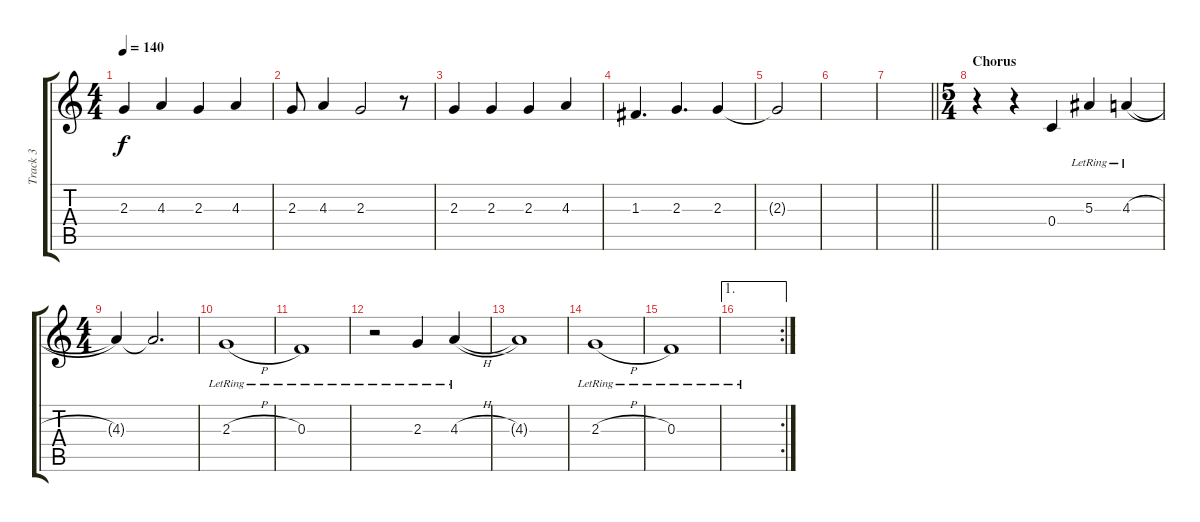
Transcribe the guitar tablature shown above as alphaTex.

\track ("Track 3" "Track 3") {instrument acousticguitarsteel}
\staff {score tabs}
\tuning (D4 A3 F3 C3 G2 D2) {hide}
\ts (4 4)
\tempo 140
\clef g2
\ks c
2.3.4{dy f} 4.3.4 2.3.4 4.3.4 |
2.3.8 4.3.4 2.3.2 r.8 |
2.3.4 2.3.4 2.3.4 4.3.4 |
1.3.4{d} 2.3.4{d} 2.3.4 |
2.3{t}.2 |
|
\barLineRight lightlight
|
\ts (5 4)
\section ("" "Chorus")
r.4 r.4 0.4.4 5.3{lr}.4 4.3{h lr}.4 |
\ts (4 4)
4.3{t}.4 4.3{t}.2{d} |
2.3{h lr}.1 |
0.3{lr}.1 |
r.2 2.3{lr}.4 4.3{h lr}.4 |
4.3{t}.1 |
2.3{h lr}.1 |
0.3{lr}.1 |
\ae 1
\rc 2
